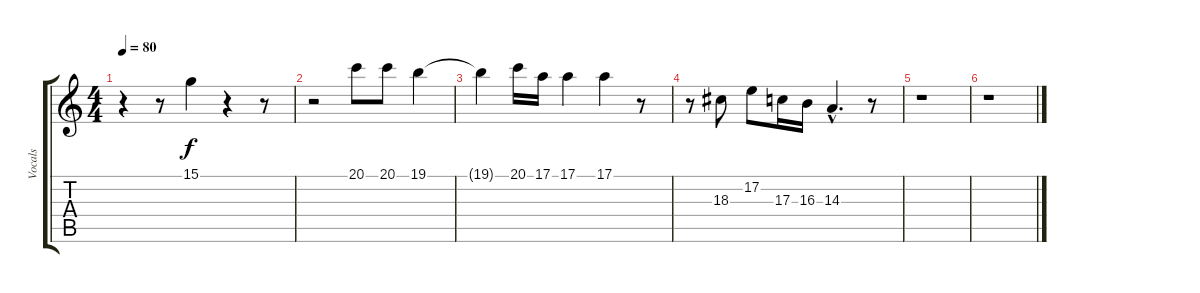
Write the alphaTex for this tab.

\track ("Vocals" "Vocals") {instrument tuba}
\staff {score tabs}
\tuning (E4 B3 G3 D3 A2 E2) {hide}
\ts (4 4)
\tempo 80
\clef g2
\ks c
r.4{dy f} r.8 15.1.4 r.4 r.8 |
r.2 20.1.8 20.1.8 19.1.4 |
19.1{t}.4 20.1.16 17.1.16 17.1.4 17.1.4 r.8 |
r.8 18.3.8 17.2.8 17.3.16 16.3.16 14.3{hac}.4{d} r.8 |
r.1 |
r.1
